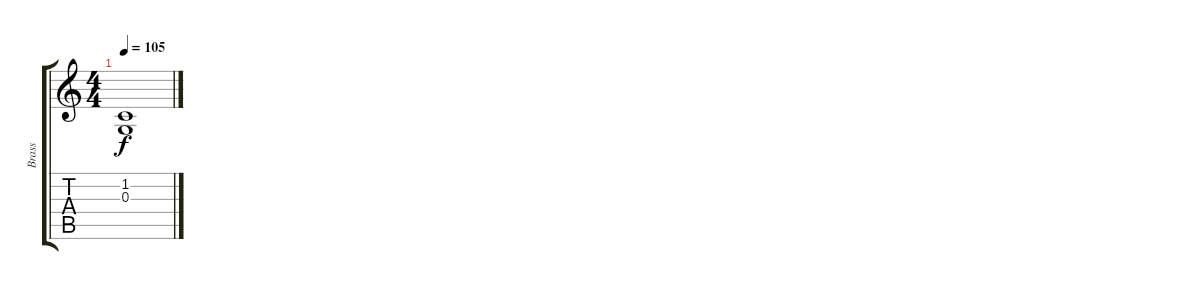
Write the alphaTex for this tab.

\track ("Brass" "Brass") {instrument brasssection}
\staff {score tabs}
\tuning (E4 B3 G3 D3 A2 E2) {hide}
\ts (4 4)
\tempo 105
\clef g2
\ks c
(1.2 0.3).1{dy f}
